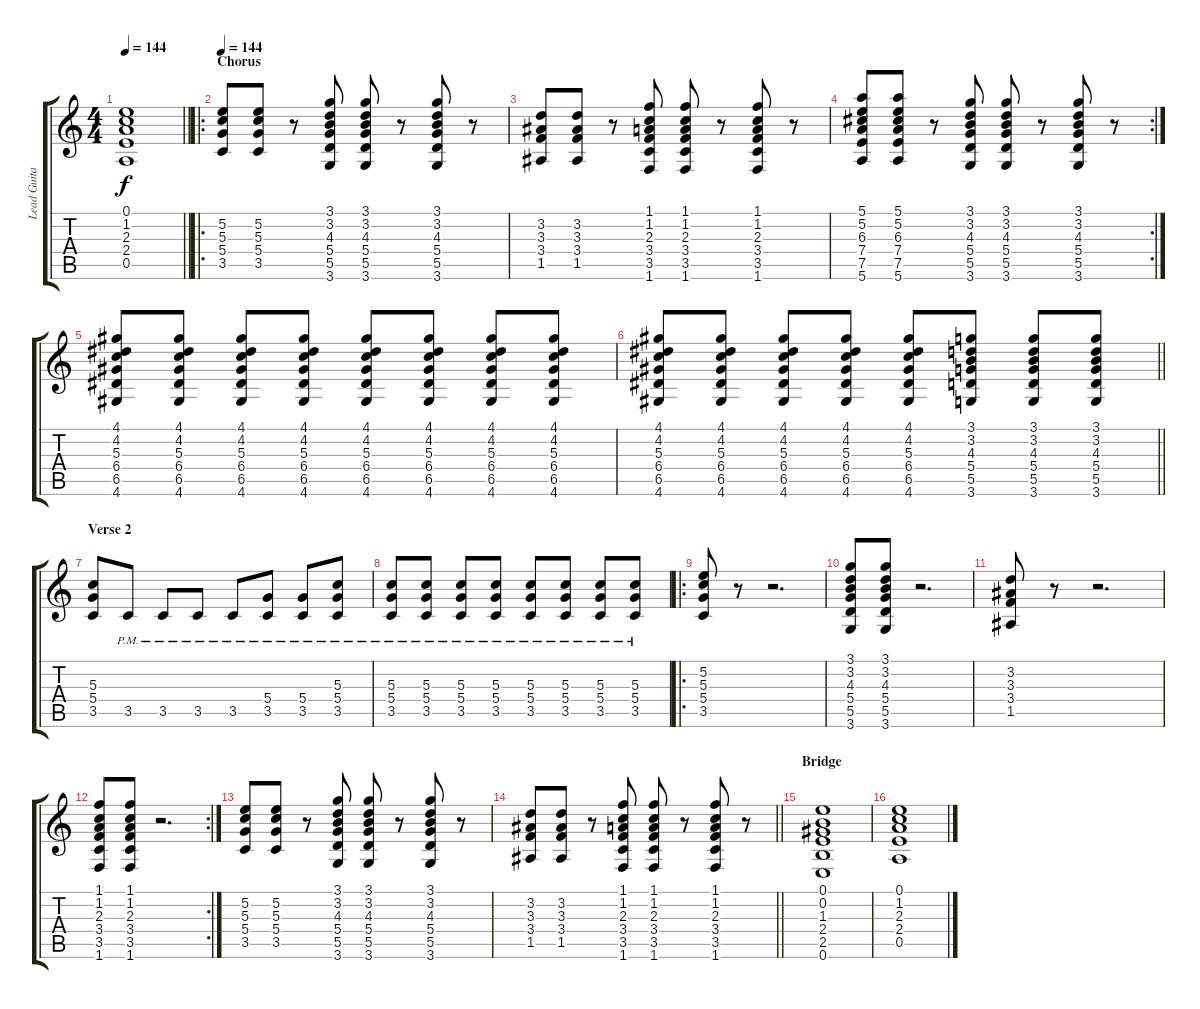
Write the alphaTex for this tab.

\track ("Lead Guitar" "Lead Guita") {instrument distortionguitar}
\staff {score tabs}
\tuning (E4 B3 G3 D3 A2 E2) {hide}
\ts (4 4)
\tempo 144
\clef g2
\barLineRight lightlight
\ks c
(0.1 1.2 2.3 2.4 0.5).1{dy f} |
\ro
\section ("" "Chorus")
\tempo 144
(5.2 5.3 5.4 3.5).8 (5.2 5.3 5.4 3.5).8 r.8 (3.1 3.2 4.3 5.4 5.5 3.6).8 (3.1 3.2 4.3 5.4 5.5 3.6).8 r.8 (3.1 3.2 4.3 5.4 5.5 3.6).8 r.8 |
(3.2 3.3 3.4 1.5).8 (3.2 3.3 3.4 1.5).8 r.8 (1.1 1.2 2.3 3.4 3.5 1.6).8 (1.1 1.2 2.3 3.4 3.5 1.6).8 r.8 (1.1 1.2 2.3 3.4 3.5 1.6).8 r.8 |
\rc 2
(5.1 5.2 6.3 7.4 7.5 5.6).8 (5.1 5.2 6.3 7.4 7.5 5.6).8 r.8 (3.1 3.2 4.3 5.4 5.5 3.6).8 (3.1 3.2 4.3 5.4 5.5 3.6).8 r.8 (3.1 3.2 4.3 5.4 5.5 3.6).8 r.8 |
(4.1 4.2 5.3 6.4 6.5 4.6).8 (4.1 4.2 5.3 6.4 6.5 4.6).8 (4.1 4.2 5.3 6.4 6.5 4.6).8 (4.1 4.2 5.3 6.4 6.5 4.6).8 (4.1 4.2 5.3 6.4 6.5 4.6).8 (4.1 4.2 5.3 6.4 6.5 4.6).8 (4.1 4.2 5.3 6.4 6.5 4.6).8 (4.1 4.2 5.3 6.4 6.5 4.6).8 |
\barLineRight lightlight
(4.1 4.2 5.3 6.4 6.5 4.6).8 (4.1 4.2 5.3 6.4 6.5 4.6).8 (4.1 4.2 5.3 6.4 6.5 4.6).8 (4.1 4.2 5.3 6.4 6.5 4.6).8 (4.1 4.2 5.3 6.4 6.5 4.6).8 (3.1 3.2 4.3 5.4 5.5 3.6).8 (3.1 3.2 4.3 5.4 5.5 3.6).8 (3.1 3.2 4.3 5.4 5.5 3.6).8 |
\section ("" "Verse 2")
(5.3 5.4 3.5).8 3.5{pm}.8 3.5{pm}.8 3.5{pm}.8 3.5{pm}.8 (5.4{pm} 3.5{pm}).8 (5.4{pm} 3.5{pm}).8 (5.3{pm} 5.4{pm} 3.5{pm}).8 |
(5.3{pm} 5.4{pm} 3.5{pm}).8 (5.3{pm} 5.4{pm} 3.5{pm}).8 (5.3{pm} 5.4{pm} 3.5{pm}).8 (5.3{pm} 5.4{pm} 3.5{pm}).8 (5.3{pm} 5.4{pm} 3.5{pm}).8 (5.3{pm} 5.4{pm} 3.5{pm}).8 (5.3{pm} 5.4{pm} 3.5{pm}).8 (5.3{pm} 5.4{pm} 3.5{pm}).8 |
\ro
(5.2 5.3 5.4 3.5).8 r.8 r.2{d} |
(3.1 3.2 4.3 5.4 5.5 3.6).8 (3.1 3.2 4.3 5.4 5.5 3.6).8 r.2{d} |
(3.2 3.3 3.4 1.5).8 r.8 r.2{d} |
\rc 2
(1.1 1.2 2.3 3.4 3.5 1.6).8 (1.1 1.2 2.3 3.4 3.5 1.6).8 r.2{d} |
(5.2 5.3 5.4 3.5).8 (5.2 5.3 5.4 3.5).8 r.8 (3.1 3.2 4.3 5.4 5.5 3.6).8 (3.1 3.2 4.3 5.4 5.5 3.6).8 r.8 (3.1 3.2 4.3 5.4 5.5 3.6).8 r.8 |
\barLineRight lightlight
(3.2 3.3 3.4 1.5).8 (3.2 3.3 3.4 1.5).8 r.8 (1.1 1.2 2.3 3.4 3.5 1.6).8 (1.1 1.2 2.3 3.4 3.5 1.6).8 r.8 (1.1 1.2 2.3 3.4 3.5 1.6).8 r.8 |
\section ("" "Bridge")
(0.1 0.2 1.3 2.4 2.5 0.6).1 |
(0.1 1.2 2.3 2.4 0.5).1
